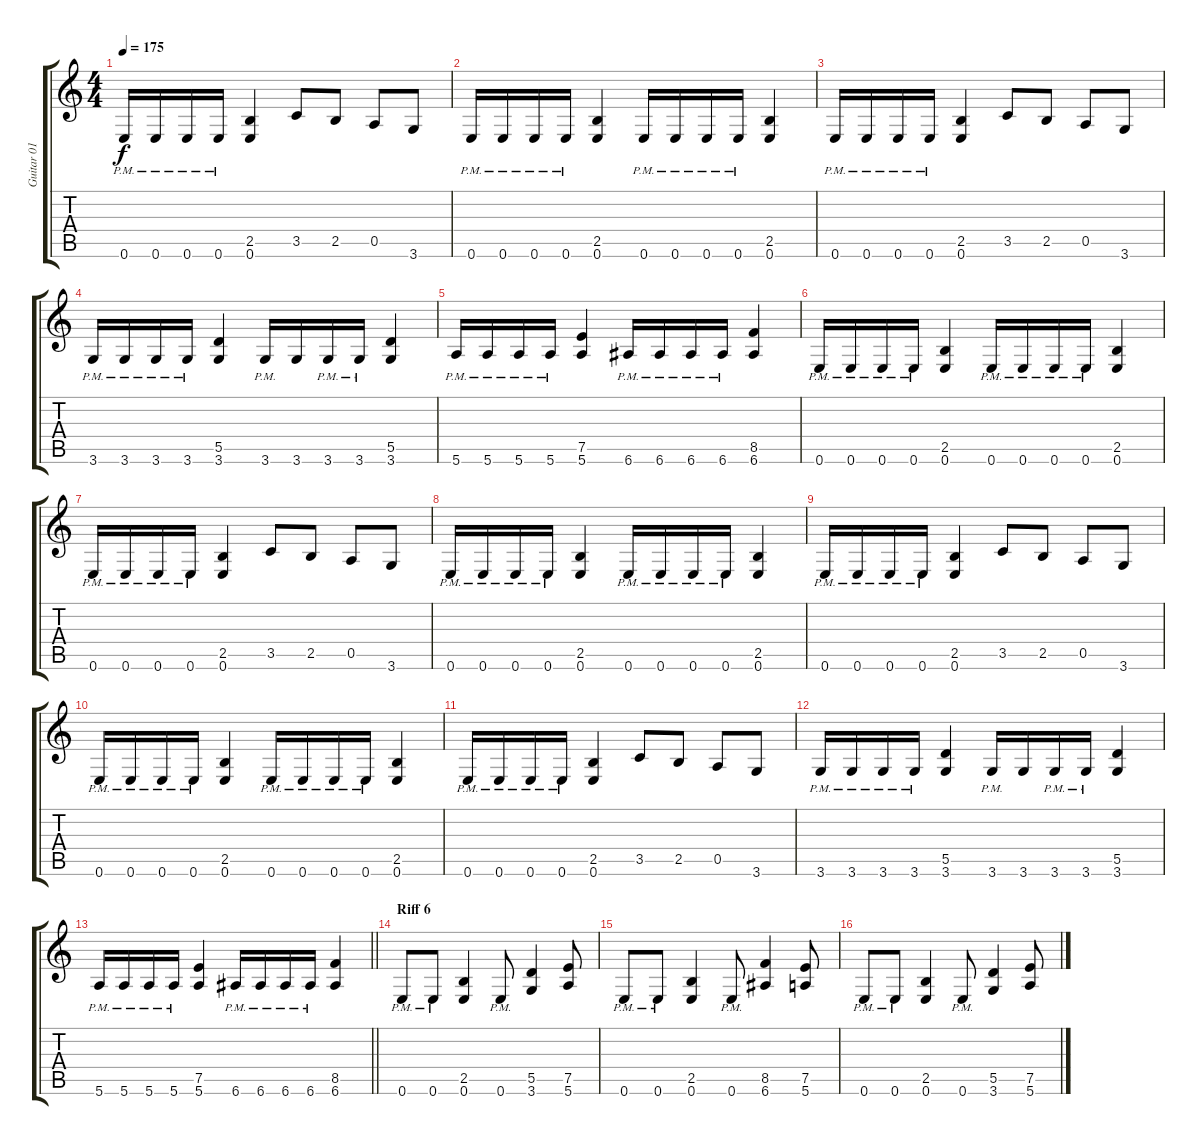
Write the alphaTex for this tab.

\track ("Guitar 01" "Guitar 01") {instrument distortionguitar}
\staff {score tabs}
\tuning (E4 B3 G3 D3 A2 E2) {hide}
\ts (4 4)
\tempo 175
\clef g2
\ks c
0.6{pm}.16{dy f} 0.6{pm}.16 0.6{pm}.16 0.6{pm}.16 (2.5 0.6).4 3.5.8 2.5.8 0.5.8 3.6.8 |
0.6{pm}.16 0.6{pm}.16 0.6{pm}.16 0.6{pm}.16 (2.5 0.6).4 0.6{pm}.16 0.6{pm}.16 0.6{pm}.16 0.6{pm}.16 (2.5 0.6).4 |
0.6{pm}.16 0.6{pm}.16 0.6{pm}.16 0.6{pm}.16 (2.5 0.6).4 3.5.8 2.5.8 0.5.8 3.6.8 |
3.6{pm}.16 3.6{pm}.16 3.6{pm}.16 3.6{pm}.16 (5.5 3.6).4 3.6{pm}.16 3.6.16 3.6{pm}.16 3.6{pm}.16 (5.5 3.6).4 |
5.6{pm}.16 5.6{pm}.16 5.6{pm}.16 5.6{pm}.16 (7.5 5.6).4 6.6{pm}.16 6.6{pm}.16 6.6{pm}.16 6.6{pm}.16 (8.5 6.6).4 |
0.6{pm}.16 0.6{pm}.16 0.6{pm}.16 0.6{pm}.16 (2.5 0.6).4 0.6{pm}.16 0.6{pm}.16 0.6{pm}.16 0.6{pm}.16 (2.5 0.6).4 |
0.6{pm}.16 0.6{pm}.16 0.6{pm}.16 0.6{pm}.16 (2.5 0.6).4 3.5.8 2.5.8 0.5.8 3.6.8 |
0.6{pm}.16 0.6{pm}.16 0.6{pm}.16 0.6{pm}.16 (2.5 0.6).4 0.6{pm}.16 0.6{pm}.16 0.6{pm}.16 0.6{pm}.16 (2.5 0.6).4 |
0.6{pm}.16 0.6{pm}.16 0.6{pm}.16 0.6{pm}.16 (2.5 0.6).4 3.5.8 2.5.8 0.5.8 3.6.8 |
0.6{pm}.16 0.6{pm}.16 0.6{pm}.16 0.6{pm}.16 (2.5 0.6).4 0.6{pm}.16 0.6{pm}.16 0.6{pm}.16 0.6{pm}.16 (2.5 0.6).4 |
0.6{pm}.16 0.6{pm}.16 0.6{pm}.16 0.6{pm}.16 (2.5 0.6).4 3.5.8 2.5.8 0.5.8 3.6.8 |
3.6{pm}.16 3.6{pm}.16 3.6{pm}.16 3.6{pm}.16 (5.5 3.6).4 3.6{pm}.16 3.6.16 3.6{pm}.16 3.6{pm}.16 (5.5 3.6).4 |
\barLineRight lightlight
5.6{pm}.16 5.6{pm}.16 5.6{pm}.16 5.6{pm}.16 (7.5 5.6).4 6.6{pm}.16 6.6{pm}.16 6.6{pm}.16 6.6{pm}.16 (8.5 6.6).4 |
\section ("" "Riff 6")
0.6{pm}.8 0.6{pm}.8 (2.5 0.6).4 0.6{pm}.8 (5.5 3.6).4 (7.5 5.6).8 |
0.6{pm}.8 0.6{pm}.8 (2.5 0.6).4 0.6{pm}.8 (8.5 6.6).4 (7.5 5.6).8 |
0.6{pm}.8 0.6{pm}.8 (2.5 0.6).4 0.6{pm}.8 (5.5 3.6).4 (7.5 5.6).8
